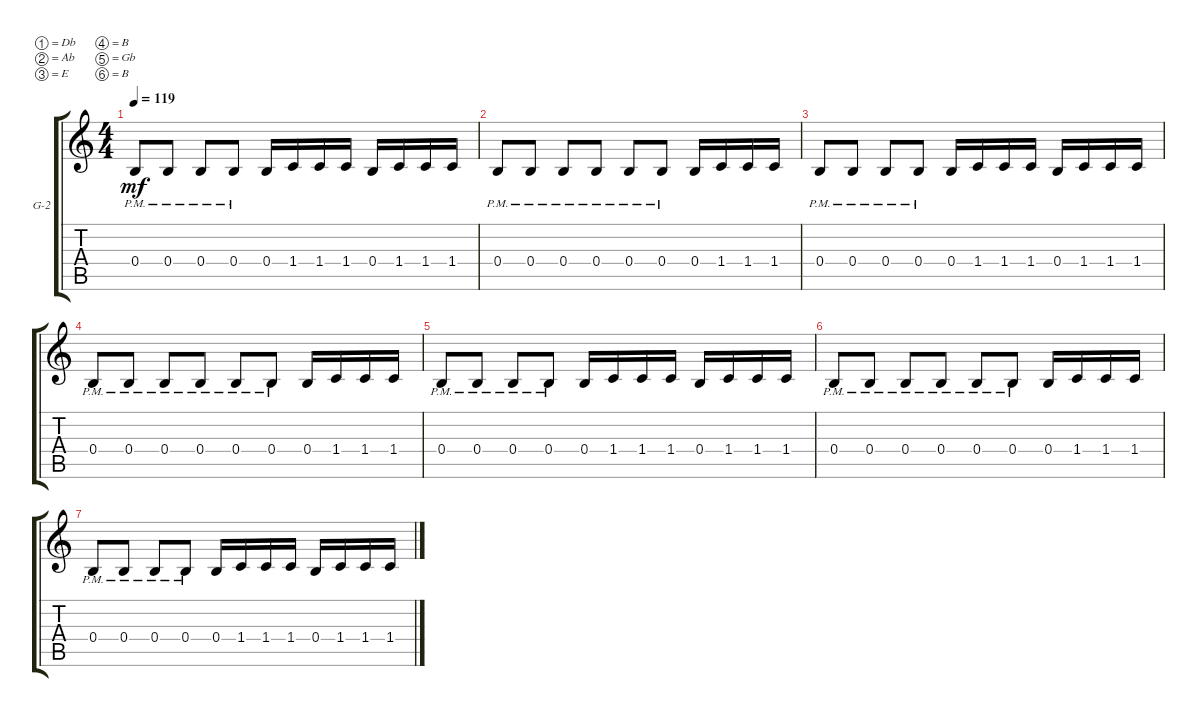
\defaultSystemsLayout 4
\bracketExtendMode groupsimilarinstruments
\firstSystemTrackNameOrientation horizontal
\otherSystemsTrackNameOrientation horizontal
\track ("Guitar 2" "G-2") {instrument distortionguitar}
\staff {score tabs}
\tuning (Db4 Ab3 E3 B2 Gb2 B1)
\ts (4 4)
\tempo 119
\clef g2
\ks c
0.4{pm}.8{dy mf} 0.4{pm}.8 0.4{pm}.8 0.4{pm}.8 0.4.16 1.4.16 1.4.16 1.4.16 0.4.16 1.4.16 1.4.16 1.4.16 |
0.4{pm}.8 0.4{pm}.8 0.4{pm}.8 0.4{pm}.8 0.4{pm}.8 0.4{pm}.8 0.4.16 1.4.16 1.4.16 1.4.16 |
0.4{pm}.8 0.4{pm}.8 0.4{pm}.8 0.4{pm}.8 0.4.16 1.4.16 1.4.16 1.4.16 0.4.16 1.4.16 1.4.16 1.4.16 |
0.4{pm}.8 0.4{pm}.8 0.4{pm}.8 0.4{pm}.8 0.4{pm}.8 0.4{pm}.8 0.4.16 1.4.16 1.4.16 1.4.16 |
0.4{pm}.8 0.4{pm}.8 0.4{pm}.8 0.4{pm}.8 0.4.16 1.4.16 1.4.16 1.4.16 0.4.16 1.4.16 1.4.16 1.4.16 |
0.4{pm}.8 0.4{pm}.8 0.4{pm}.8 0.4{pm}.8 0.4{pm}.8 0.4{pm}.8 0.4.16 1.4.16 1.4.16 1.4.16 |
0.4{pm}.8 0.4{pm}.8 0.4{pm}.8 0.4{pm}.8 0.4.16 1.4.16 1.4.16 1.4.16 0.4.16 1.4.16 1.4.16 1.4.16
